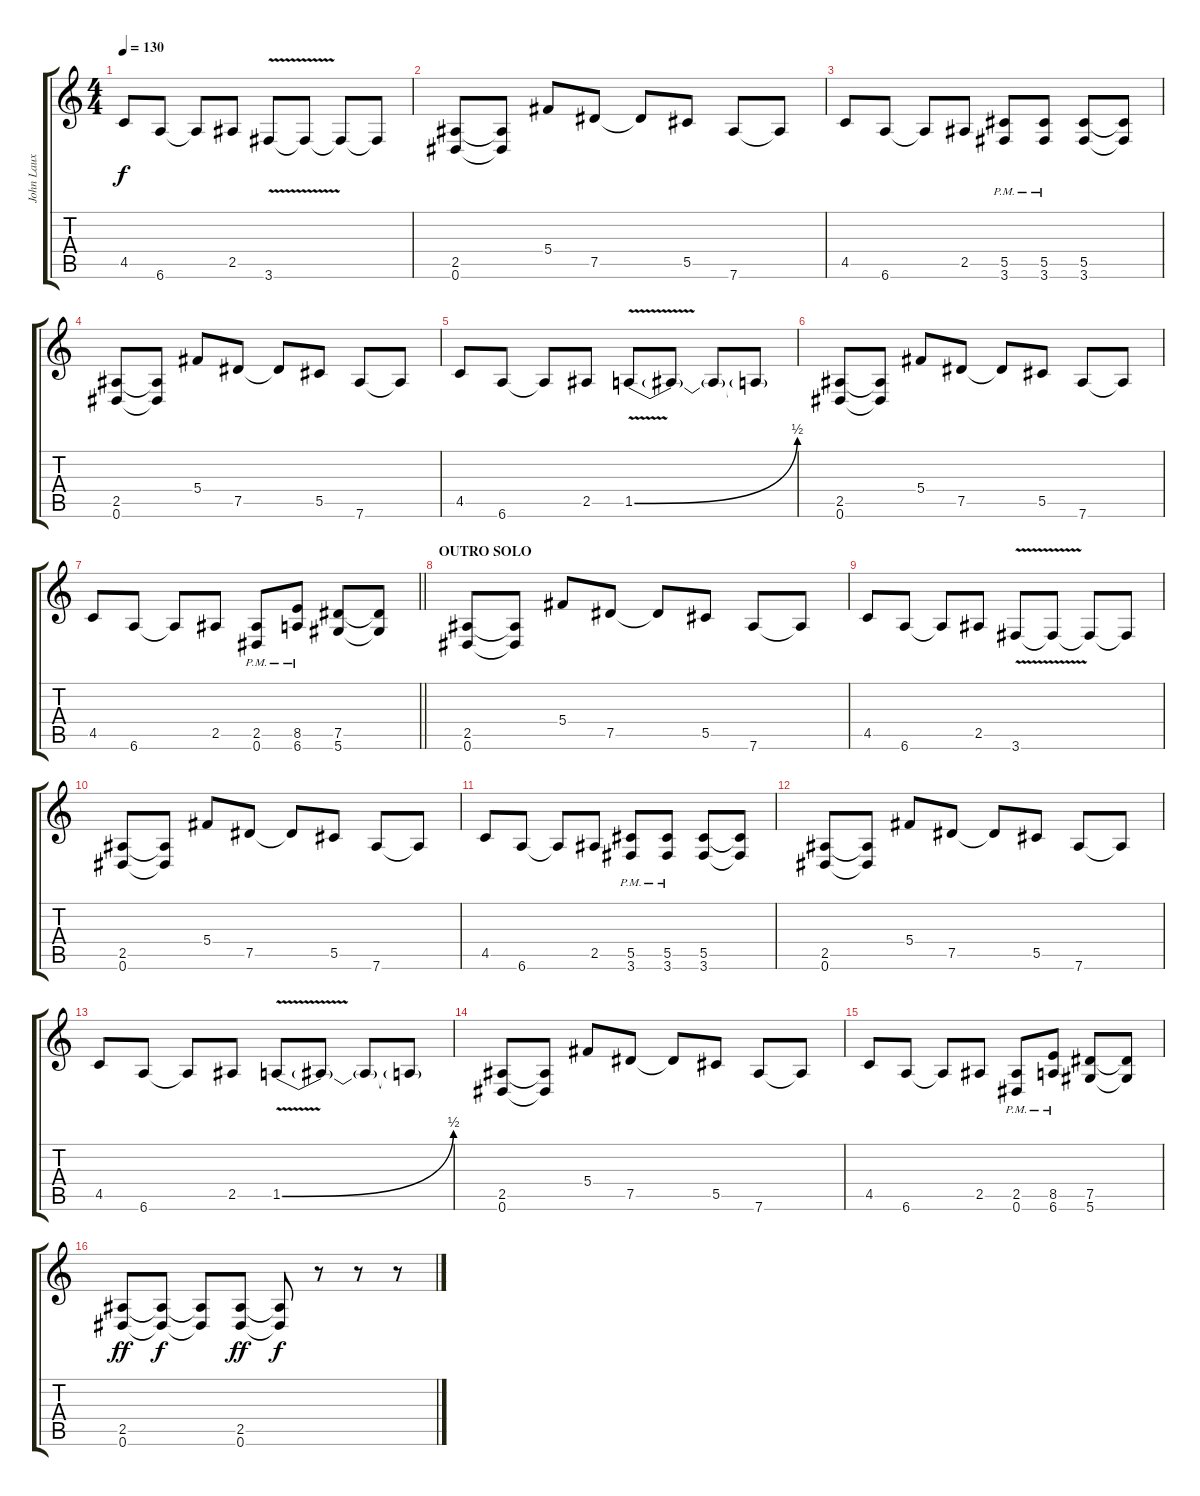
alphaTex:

\track ("John Laux" "John Laux") {instrument distortionguitar}
\staff {score tabs}
\tuning (Eb4 Bb3 Gb3 Db3 Ab2 Eb2) {hide}
\ts (4 4)
\tempo 130
\clef g2
\ks c
4.5.8{dy f} 6.6.8 6.6{t}.8 2.5.8 3.6{v}.8 3.6{t}.8 3.6{t}.8 3.6{t}.8 |
(2.5 0.6).8 (2.5{t} 0.6{t}).8 5.4.8 7.5.8 7.5{t}.8 5.5.8 7.6.8 7.6{t}.8 |
4.5.8 6.6.8 6.6{t}.8 2.5.8 (5.5{pm} 3.6{pm}).8 (5.5{pm} 3.6{pm}).8 (5.5 3.6).8 (5.5{t} 3.6{t}).8 |
(2.5 0.6).8 (2.5{t} 0.6{t}).8 5.4.8 7.5.8 7.5{t}.8 5.5.8 7.6.8 7.6{t}.8 |
4.5.8 6.6.8 6.6{t}.8 2.5.8 1.5{be (bend 0 0 60 2) v}.8 1.5{t}.8 1.5{t}.8 1.5{t}.8 |
(2.5 0.6).8 (2.5{t} 0.6{t}).8 5.4.8 7.5.8 7.5{t}.8 5.5.8 7.6.8 7.6{t}.8 |
\barLineRight lightlight
4.5.8 6.6.8 6.6{t}.8 2.5.8 (2.5{pm} 0.6{pm}).8 (8.5{pm} 6.6{pm}).8 (7.5 5.6).8 (7.5{t} 5.6{t}).8 |
\section ("" "OUTRO SOLO")
(2.5 0.6).8 (2.5{t} 0.6{t}).8 5.4.8 7.5.8 7.5{t}.8 5.5.8 7.6.8 7.6{t}.8 |
4.5.8 6.6.8 6.6{t}.8 2.5.8 3.6{v}.8 3.6{t}.8 3.6{t}.8 3.6{t}.8 |
(2.5 0.6).8 (2.5{t} 0.6{t}).8 5.4.8 7.5.8 7.5{t}.8 5.5.8 7.6.8 7.6{t}.8 |
4.5.8 6.6.8 6.6{t}.8 2.5.8 (5.5{pm} 3.6{pm}).8 (5.5{pm} 3.6{pm}).8 (5.5 3.6).8 (5.5{t} 3.6{t}).8 |
(2.5 0.6).8 (2.5{t} 0.6{t}).8 5.4.8 7.5.8 7.5{t}.8 5.5.8 7.6.8 7.6{t}.8 |
4.5.8 6.6.8 6.6{t}.8 2.5.8 1.5{be (bend 0 0 60 2) v}.8 1.5{t}.8 1.5{t}.8 1.5{t}.8 |
(2.5 0.6).8 (2.5{t} 0.6{t}).8 5.4.8 7.5.8 7.5{t}.8 5.5.8 7.6.8 7.6{t}.8 |
4.5.8 6.6.8 6.6{t}.8 2.5.8 (2.5{pm} 0.6{pm}).8 (8.5{pm} 6.6{pm}).8 (7.5 5.6).8 (7.5{t} 5.6{t}).8 |
(2.5 0.6).8{dy ff} (2.5{t} 0.6{t}).8{dy f} (2.5{t} 0.6{t}).8 (2.5 0.6).8{dy ff} (2.5{t} 0.6{t}).8{dy f} r.8 r.8 r.8
